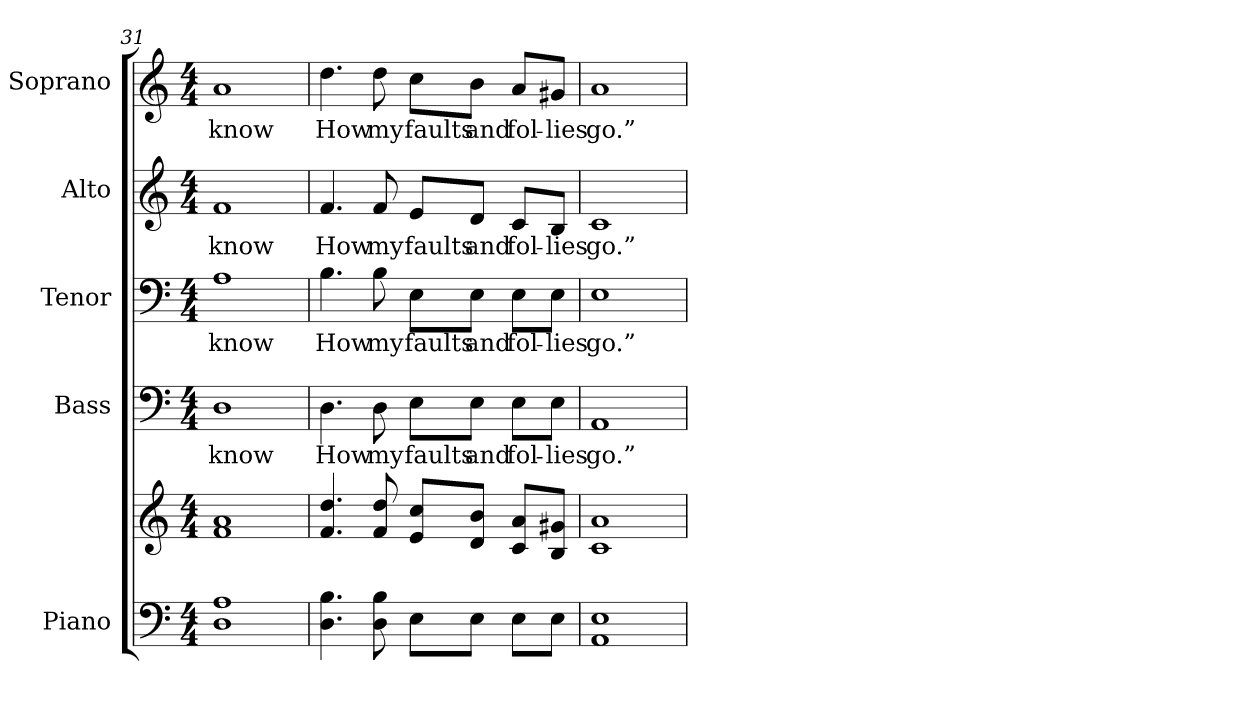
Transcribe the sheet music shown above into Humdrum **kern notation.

**kern	**kern	**kern	**text	**kern	**text	**kern	**text	**kern	**text
*part5	*part5	*part4	*part4	*part3	*part3	*part2	*part2	*part1	*part1
*staff6	*staff5	*staff4	*staff4	*staff3	*staff3	*staff2	*staff2	*staff1	*staff1
*I"Piano	*	*I"Bass	*	*I"Tenor	*	*I"Alto	*	*I"Soprano	*
*I'Pno.	*	*I'B.	*	*I'T.	*	*I'A.	*	*I'S.	*
!!LO:LB:g=z
*clefF4	*clefG2	*clefF4	*	*clefF4	*	*clefG2	*	*clefG2	*
*k[]	*k[]	*k[]	*	*k[]	*	*k[]	*	*k[]	*
*C:	*C:	*C:	*	*C:	*	*C:	*	*C:	*
*M4/4	*M4/4	*M4/4	*	*M4/4	*	*M4/4	*	*M4/4	*
=31	=31	=31	=31	=31	=31	=31	=31	=31	=31
!	!	!	!LO:LY:b:color=#000000	!	!	!	!	!	!
!	!	!	!	!	!LO:LY:b:color=#000000	!	!	!	!
!	!	!	!	!	!	!	!LO:LY:b:color=#000000	!	!
!	!	!	!	!	!	!	!	!	!LO:LY:b:color=#000000
1Di 1Ai	1fi 1ai	1Di	know	1Ai	know	1fi	know	1ai	know
=32	=32	=32	=32	=32	=32	=32	=32	=32	=32
!	!	!	!LO:LY:b:color=#000000	!	!	!	!	!	!
!	!	!	!	!	!LO:LY:b:color=#000000	!	!	!	!
!	!	!	!	!	!	!	!LO:LY:b:color=#000000	!	!
!	!	!	!	!	!	!	!	!	!LO:LY:b:color=#000000
4.Di\ 4.Bi	4.fi/ 4.ddi	4.Di\	How	4.Bi\	How	4.fi/	How	4.ddi\	How
!	!	!	!LO:LY:b:color=#000000	!	!	!	!	!	!
!	!	!	!	!	!LO:LY:b:color=#000000	!	!	!	!
!	!	!	!	!	!	!	!LO:LY:b:color=#000000	!	!
!	!	!	!	!	!	!	!	!	!LO:LY:b:color=#000000
8Di\ 8Bi	8fi/ 8ddi	8Di\	my	8Bi\	my	8fi/	my	8ddi\	my
!	!	!	!LO:LY:b:color=#000000	!	!	!	!	!	!
!	!	!	!	!	!LO:LY:b:color=#000000	!	!	!	!
!	!	!	!	!	!	!	!LO:LY:b:color=#000000	!	!
!	!	!	!	!	!	!	!	!	!LO:LY:b:color=#000000
8Ei\L	8ei/ 8cci/L	8Ei\L	faults	8Ei\L	faults	8ei/L	faults	8cci\L	faults
!	!	!	!LO:LY:b:color=#000000	!	!	!	!	!	!
!	!	!	!	!	!LO:LY:b:color=#000000	!	!	!	!
!	!	!	!	!	!	!	!LO:LY:b:color=#000000	!	!
!	!	!	!	!	!	!	!	!	!LO:LY:b:color=#000000
8Ei\J	8di/ 8bi/J	8Ei\J	and	8Ei\J	and	8di/J	and	8bi\J	and
!	!	!	!LO:LY:b:color=#000000	!	!	!	!	!	!
!	!	!	!	!	!LO:LY:b:color=#000000	!	!	!	!
!	!	!	!	!	!	!	!LO:LY:b:color=#000000	!	!
!	!	!	!	!	!	!	!	!	!LO:LY:b:color=#000000
8Ei\L	8ci/ 8ai/L	8Ei\L	fol-	8Ei\L	fol-	8ci/L	fol-	8ai/L	fol-
!	!	!	!LO:LY:b:color=#000000	!	!	!	!	!	!
!	!	!	!	!	!LO:LY:b:color=#000000	!	!	!	!
!	!	!	!	!	!	!	!LO:LY:b:color=#000000	!	!
!	!	!	!	!	!	!	!	!	!LO:LY:b:color=#000000
8Ei\J	8Bi/ 8g#Xi/J	8Ei\J	-lies	8Ei\J	-lies	8Bi/J	-lies	8g#Xi/J	-lies
!!LO:PB:g=z
=33	=33	=33	=33	=33	=33	=33	=33	=33	=33
!	!	!	!LO:LY:b:color=#000000	!	!	!	!	!	!
!	!	!	!	!	!LO:LY:b:color=#000000	!	!	!	!
!	!	!	!	!	!	!	!LO:LY:b:color=#000000	!	!
!	!	!	!	!	!	!	!	!	!LO:LY:b:color=#000000
1AAi 1Ei	1ci 1ai	1AAi	go.”	1Ei	go.”	1ci	go.”	1ai	go.”
=	=	=	=	=	=	=	=	=	=
*-	*-	*-	*-	*-	*-	*-	*-	*-	*-
